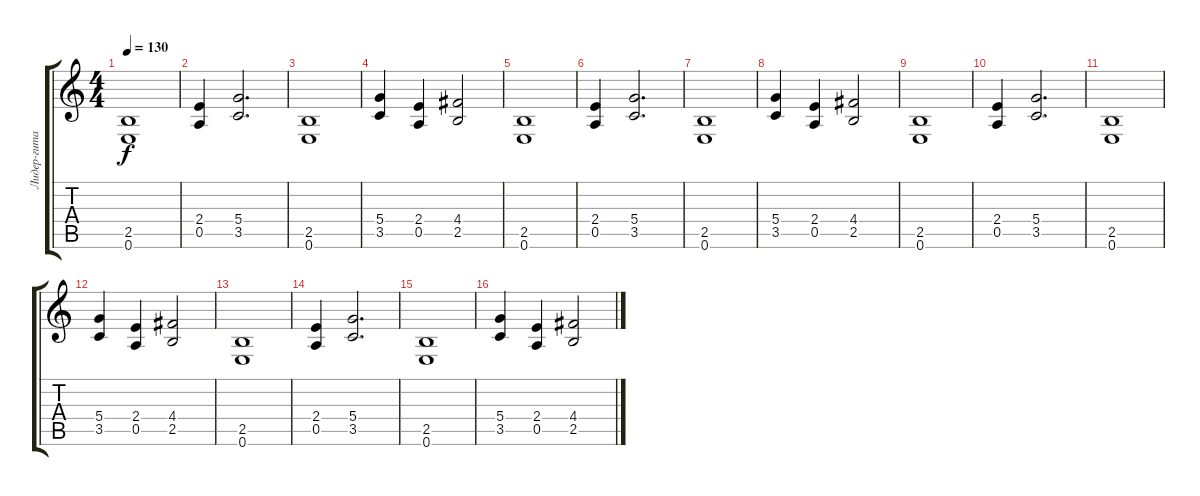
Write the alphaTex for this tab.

\track ("Лидер-гитара (Шаграт)" "Лидер-гита") {instrument distortionguitar}
\staff {score tabs}
\tuning (E4 B3 G3 D3 A2 E2) {hide}
\ts (4 4)
\tempo 130
\clef g2
\ks c
(2.5 0.6).1{dy f} |
(2.4 0.5).4 (5.4 3.5).2{d} |
(2.5 0.6).1 |
(5.4 3.5).4 (2.4 0.5).4 (4.4 2.5).2 |
(2.5 0.6).1 |
(2.4 0.5).4 (5.4 3.5).2{d} |
(2.5 0.6).1 |
(5.4 3.5).4 (2.4 0.5).4 (4.4 2.5).2 |
(2.5 0.6).1 |
(2.4 0.5).4 (5.4 3.5).2{d} |
(2.5 0.6).1 |
(5.4 3.5).4 (2.4 0.5).4 (4.4 2.5).2 |
(2.5 0.6).1{volume 7} |
(2.4 0.5).4{volume 6} (5.4 3.5).2{d volume 5} |
(2.5 0.6).1{volume 4} |
(5.4 3.5).4{volume 3} (2.4 0.5).4{volume 3} (4.4 2.5).2{volume 3}
